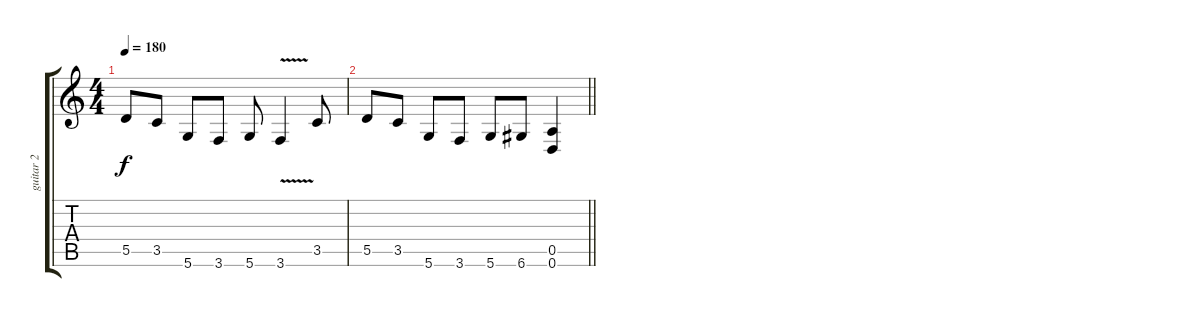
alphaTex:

\track ("guitar 2" "guitar 2") {instrument distortionguitar}
\staff {score tabs}
\tuning (E4 B3 G3 D3 A2 D2) {hide}
\ts (4 4)
\tempo 180
\clef g2
\ks c
5.5.8{dy f} 3.5.8 5.6.8 3.6.8 5.6.8 3.6{v}.4 3.5.8 |
\barLineRight lightlight
5.5.8 3.5.8 5.6.8 3.6.8 5.6.8 6.6.8 (0.5 0.6).4
